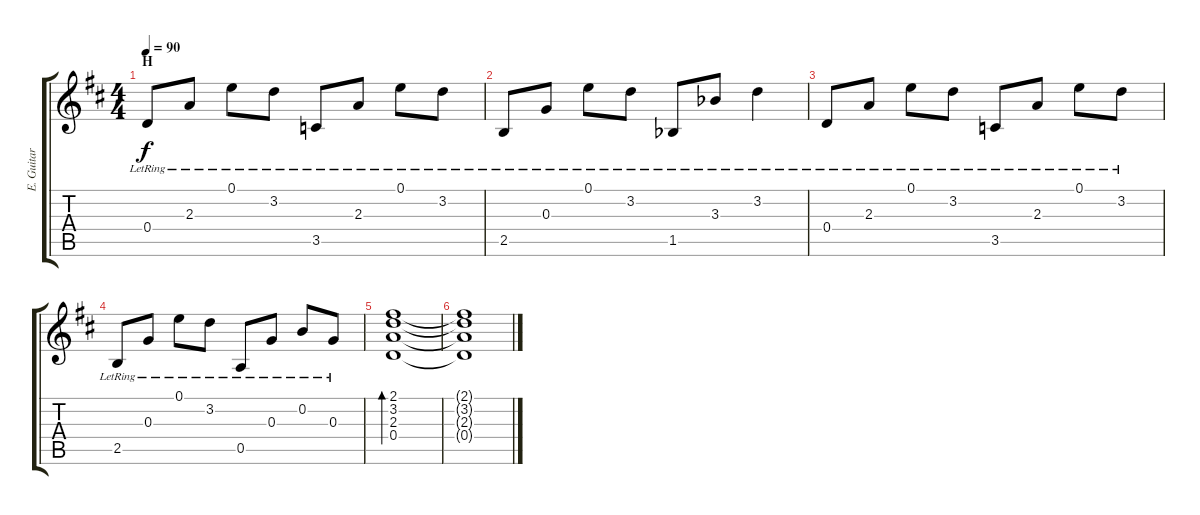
\track ("E. Guitar I" "E. Guitar ") {instrument electricguitarjazz}
\staff {score tabs}
\tuning (E4 B3 G3 D3 A2 E2) {hide}
\ts (4 4)
\section ("" "H")
\tempo 90
\clef g2
\ks d
0.4{lr}.8{dy f} 2.3{lr}.8 0.1{lr}.8 3.2{lr}.8 3.5{lr}.8 2.3{lr}.8 0.1{lr}.8 3.2{lr}.8 |
2.5{lr}.8 0.3{lr}.8 0.1{lr}.8 3.2{lr}.8 1.5{lr acc b}.8 3.3{lr acc b}.8 3.2{lr}.4 |
0.4{lr}.8 2.3{lr}.8 0.1{lr}.8 3.2{lr}.8 3.5{lr}.8 2.3{lr}.8 0.1{lr}.8 3.2{lr}.8 |
2.5{lr}.8 0.3{lr}.8 0.1{lr}.8 3.2{lr}.8 0.5{lr}.8 0.3{lr}.8 0.2{lr}.8 0.3{lr}.8 |
(2.1 3.2 2.3 0.4).1{bd 120} |
(2.1{t} 3.2{t} 2.3{t} 0.4{t}).1
